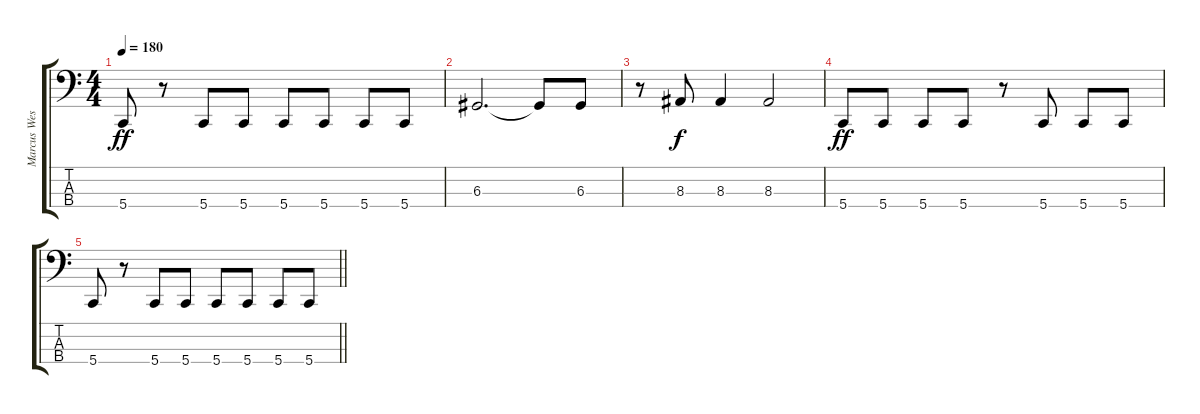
\track ("Marcus Wesslen" "Marcus Wes") {instrument electricbassfinger}
\staff {score tabs}
\tuning (C2 G1 D1 G0) {hide}
\ts (4 4)
\tempo 180
\clef f4
\ks c
5.4.8{dy ff} r.8 5.4.8 5.4.8 5.4.8 5.4.8 5.4.8 5.4.8 |
6.3.2{d} 6.3{t}.8 6.3.8 |
r.8 8.3.8{dy f} 8.3.4 8.3.2 |
5.4.8{dy ff} 5.4.8 5.4.8 5.4.8 r.8 5.4.8 5.4.8 5.4.8 |
\barLineRight lightlight
5.4.8 r.8 5.4.8 5.4.8 5.4.8 5.4.8 5.4.8 5.4.8
